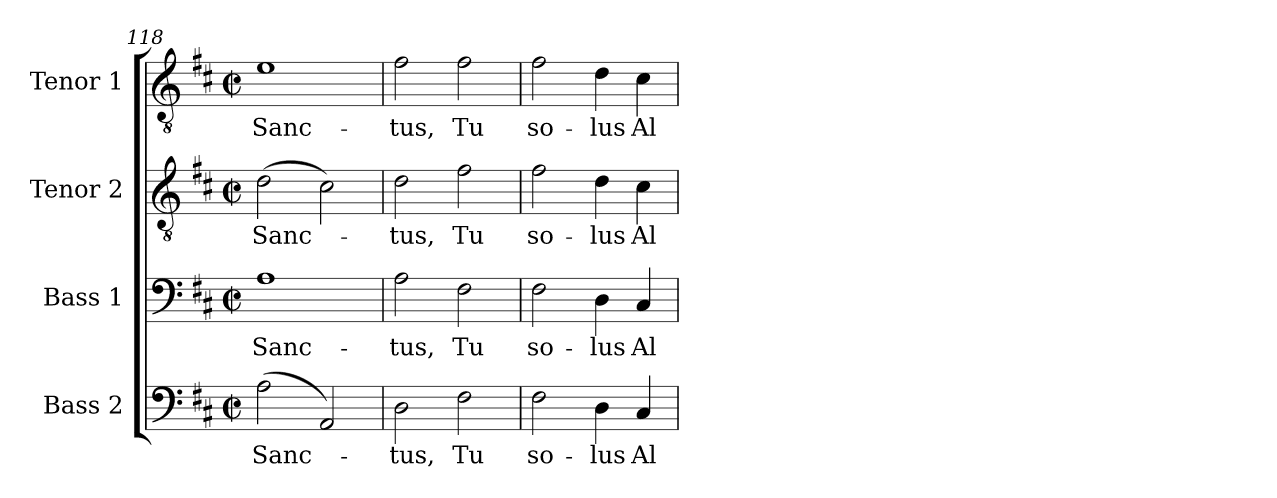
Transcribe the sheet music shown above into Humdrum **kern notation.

**kern	**text	**kern	**text	**kern	**text	**kern	**text
*part4	*part4	*part3	*part3	*part2	*part2	*part1	*part1
*staff4	*staff4	*staff3	*staff3	*staff2	*staff2	*staff1	*staff1
*I"Bass 2	*	*I"Bass 1	*	*I"Tenor 2	*	*I"Tenor 1	*
*I'B. 2	*	*I'B. 1	*	*I'T. 2	*	*I'T. 1	*
*clefF4	*	*clefF4	*	*clefGv2	*	*clefGv2	*
*k[f#c#]	*	*k[f#c#]	*	*k[f#c#]	*	*k[f#c#]	*
*D:	*	*D:	*	*D:	*	*D:	*
*M2/2	*	*M2/2	*	*M2/2	*	*M2/2	*
*met(c|)	*	*met(c|)	*	*met(c|)	*	*met(c|)	*
=118	=118	=118	=118	=118	=118	=118	=118
!	!LO:LY:b	!	!LO:LY:b	!	!LO:LY:b	!	!LO:LY:b
(>2A\	Sanc-	1A	Sanc-	(>2d\	Sanc-	1e	Sanc-
2AA/)	.	.	.	2c#\)	.	.	.
=119	=119	=119	=119	=119	=119	=119	=119
!	!LO:LY:b	!	!LO:LY:b	!	!LO:LY:b	!	!LO:LY:b
2D\	-tus,	2A\	-tus,	2d\	-tus,	2f#\	-tus,
!	!LO:LY:b	!	!LO:LY:b	!	!LO:LY:b	!	!LO:LY:b
2F#\	Tu	2F#\	Tu	2f#\	Tu	2f#\	Tu
=120	=120	=120	=120	=120	=120	=120	=120
!	!LO:LY:b	!	!LO:LY:b	!	!LO:LY:b	!	!LO:LY:b
2F#\	so-	2F#\	so-	2f#\	so-	2f#\	so-
!	!LO:LY:b	!	!LO:LY:b	!	!LO:LY:b	!	!LO:LY:b
4D\	-lus	4D\	-lus	4d\	-lus	4d\	-lus
!	!LO:LY:b	!	!LO:LY:b	!	!LO:LY:b	!	!LO:LY:b
4C#/	Al-	4C#/	Al-	4c#\	Al-	4c#\	Al-
=	=	=	=	=	=	=	=
*-	*-	*-	*-	*-	*-	*-	*-
